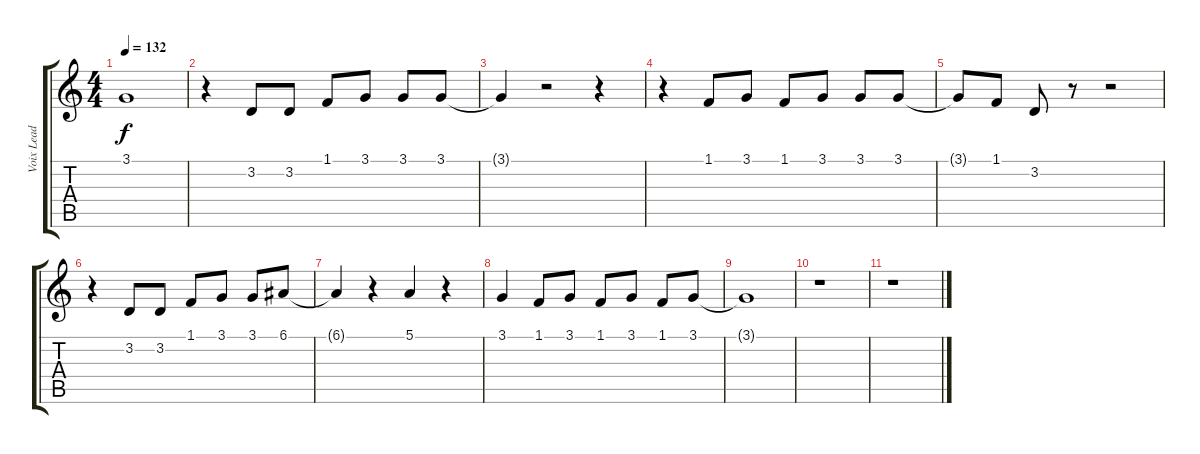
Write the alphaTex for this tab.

\track ("Voix Lead" "Voix Lead") {instrument altosax}
\staff {score tabs}
\tuning (E4 B3 G3 D3 A2 E2) {hide}
\ts (4 4)
\tempo 132
\clef g2
\ks c
3.1{t}.1{dy f} |
r.4 3.2.8 3.2.8 1.1.8 3.1.8 3.1.8 3.1.8 |
3.1{t}.4 r.2 r.4 |
r.4 1.1.8 3.1.8 1.1.8 3.1.8 3.1.8 3.1.8 |
3.1{t}.8 1.1.8 3.2.8 r.8 r.2 |
r.4 3.2.8 3.2.8 1.1.8 3.1.8 3.1.8 6.1.8 |
6.1{t}.4 r.4 5.1.4 r.4 |
3.1.4 1.1.8 3.1.8 1.1.8 3.1.8 1.1.8 3.1.8 |
3.1{t}.1 |
r.1 |
r.1
